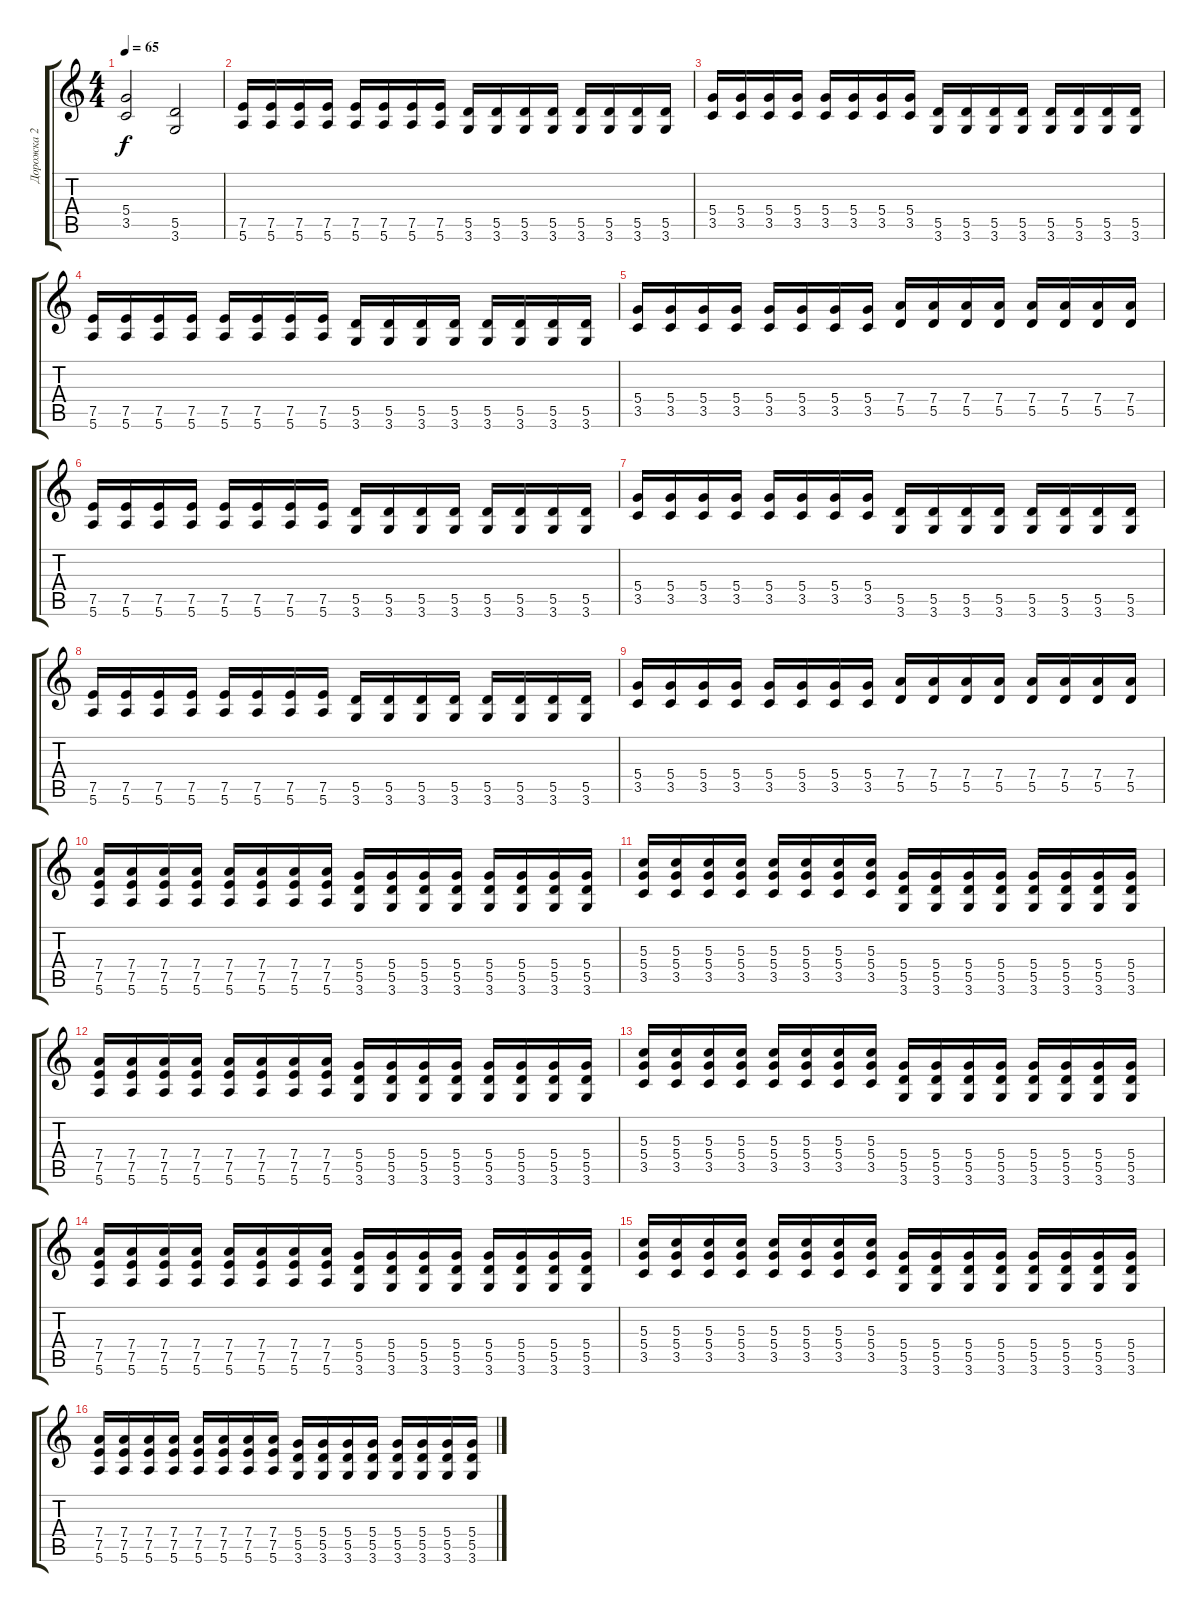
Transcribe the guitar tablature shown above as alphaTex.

\track ("Дорожка 2" "Дорожка 2") {instrument overdrivenguitar}
\staff {score tabs}
\tuning (E4 B3 G3 D3 A2 E2) {hide}
\ts (4 4)
\tempo 65
\clef g2
\ks c
(5.4 3.5).2{dy f} (5.5 3.6).2 |
(7.5 5.6).16 (7.5 5.6).16 (7.5 5.6).16 (7.5 5.6).16 (7.5 5.6).16 (7.5 5.6).16 (7.5 5.6).16 (7.5 5.6).16 (5.5 3.6).16 (5.5 3.6).16 (5.5 3.6).16 (5.5 3.6).16 (5.5 3.6).16 (5.5 3.6).16 (5.5 3.6).16 (5.5 3.6).16 |
(5.4 3.5).16 (5.4 3.5).16 (5.4 3.5).16 (5.4 3.5).16 (5.4 3.5).16 (5.4 3.5).16 (5.4 3.5).16 (5.4 3.5).16 (5.5 3.6).16 (5.5 3.6).16 (5.5 3.6).16 (5.5 3.6).16 (5.5 3.6).16 (5.5 3.6).16 (5.5 3.6).16 (5.5 3.6).16 |
(7.5 5.6).16 (7.5 5.6).16 (7.5 5.6).16 (7.5 5.6).16 (7.5 5.6).16 (7.5 5.6).16 (7.5 5.6).16 (7.5 5.6).16 (5.5 3.6).16 (5.5 3.6).16 (5.5 3.6).16 (5.5 3.6).16 (5.5 3.6).16 (5.5 3.6).16 (5.5 3.6).16 (5.5 3.6).16 |
(5.4 3.5).16 (5.4 3.5).16 (5.4 3.5).16 (5.4 3.5).16 (5.4 3.5).16 (5.4 3.5).16 (5.4 3.5).16 (5.4 3.5).16 (7.4 5.5).16 (7.4 5.5).16 (7.4 5.5).16 (7.4 5.5).16 (7.4 5.5).16 (7.4 5.5).16 (7.4 5.5).16 (7.4 5.5).16 |
(7.5 5.6).16 (7.5 5.6).16 (7.5 5.6).16 (7.5 5.6).16 (7.5 5.6).16 (7.5 5.6).16 (7.5 5.6).16 (7.5 5.6).16 (5.5 3.6).16 (5.5 3.6).16 (5.5 3.6).16 (5.5 3.6).16 (5.5 3.6).16 (5.5 3.6).16 (5.5 3.6).16 (5.5 3.6).16 |
(5.4 3.5).16 (5.4 3.5).16 (5.4 3.5).16 (5.4 3.5).16 (5.4 3.5).16 (5.4 3.5).16 (5.4 3.5).16 (5.4 3.5).16 (5.5 3.6).16 (5.5 3.6).16 (5.5 3.6).16 (5.5 3.6).16 (5.5 3.6).16 (5.5 3.6).16 (5.5 3.6).16 (5.5 3.6).16 |
(7.5 5.6).16 (7.5 5.6).16 (7.5 5.6).16 (7.5 5.6).16 (7.5 5.6).16 (7.5 5.6).16 (7.5 5.6).16 (7.5 5.6).16 (5.5 3.6).16 (5.5 3.6).16 (5.5 3.6).16 (5.5 3.6).16 (5.5 3.6).16 (5.5 3.6).16 (5.5 3.6).16 (5.5 3.6).16 |
(5.4 3.5).16 (5.4 3.5).16 (5.4 3.5).16 (5.4 3.5).16 (5.4 3.5).16 (5.4 3.5).16 (5.4 3.5).16 (5.4 3.5).16 (7.4 5.5).16 (7.4 5.5).16 (7.4 5.5).16 (7.4 5.5).16 (7.4 5.5).16 (7.4 5.5).16 (7.4 5.5).16 (7.4 5.5).16 |
(7.4 7.5 5.6).16 (7.4 7.5 5.6).16 (7.4 7.5 5.6).16 (7.4 7.5 5.6).16 (7.4 7.5 5.6).16 (7.4 7.5 5.6).16 (7.4 7.5 5.6).16 (7.4 7.5 5.6).16 (5.4 5.5 3.6).16 (5.4 5.5 3.6).16 (5.4 5.5 3.6).16 (5.4 5.5 3.6).16 (5.4 5.5 3.6).16 (5.4 5.5 3.6).16 (5.4 5.5 3.6).16 (5.4 5.5 3.6).16 |
(5.3 5.4 3.5).16 (5.3 5.4 3.5).16 (5.3 5.4 3.5).16 (5.3 5.4 3.5).16 (5.3 5.4 3.5).16 (5.3 5.4 3.5).16 (5.3 5.4 3.5).16 (5.3 5.4 3.5).16 (5.4 5.5 3.6).16 (5.4 5.5 3.6).16 (5.4 5.5 3.6).16 (5.4 5.5 3.6).16 (5.4 5.5 3.6).16 (5.4 5.5 3.6).16 (5.4 5.5 3.6).16 (5.4 5.5 3.6).16 |
(7.4 7.5 5.6).16 (7.4 7.5 5.6).16 (7.4 7.5 5.6).16 (7.4 7.5 5.6).16 (7.4 7.5 5.6).16 (7.4 7.5 5.6).16 (7.4 7.5 5.6).16 (7.4 7.5 5.6).16 (5.4 5.5 3.6).16 (5.4 5.5 3.6).16 (5.4 5.5 3.6).16 (5.4 5.5 3.6).16 (5.4 5.5 3.6).16 (5.4 5.5 3.6).16 (5.4 5.5 3.6).16 (5.4 5.5 3.6).16 |
(5.3 5.4 3.5).16 (5.3 5.4 3.5).16 (5.3 5.4 3.5).16 (5.3 5.4 3.5).16 (5.3 5.4 3.5).16 (5.3 5.4 3.5).16 (5.3 5.4 3.5).16 (5.3 5.4 3.5).16 (5.4 5.5 3.6).16 (5.4 5.5 3.6).16 (5.4 5.5 3.6).16 (5.4 5.5 3.6).16 (5.4 5.5 3.6).16 (5.4 5.5 3.6).16 (5.4 5.5 3.6).16 (5.4 5.5 3.6).16 |
(7.4 7.5 5.6).16 (7.4 7.5 5.6).16 (7.4 7.5 5.6).16 (7.4 7.5 5.6).16 (7.4 7.5 5.6).16 (7.4 7.5 5.6).16 (7.4 7.5 5.6).16 (7.4 7.5 5.6).16 (5.4 5.5 3.6).16 (5.4 5.5 3.6).16 (5.4 5.5 3.6).16 (5.4 5.5 3.6).16 (5.4 5.5 3.6).16 (5.4 5.5 3.6).16 (5.4 5.5 3.6).16 (5.4 5.5 3.6).16 |
(5.3 5.4 3.5).16 (5.3 5.4 3.5).16 (5.3 5.4 3.5).16 (5.3 5.4 3.5).16 (5.3 5.4 3.5).16 (5.3 5.4 3.5).16 (5.3 5.4 3.5).16 (5.3 5.4 3.5).16 (5.4 5.5 3.6).16 (5.4 5.5 3.6).16 (5.4 5.5 3.6).16 (5.4 5.5 3.6).16 (5.4 5.5 3.6).16 (5.4 5.5 3.6).16 (5.4 5.5 3.6).16 (5.4 5.5 3.6).16 |
(7.4 7.5 5.6).16 (7.4 7.5 5.6).16 (7.4 7.5 5.6).16 (7.4 7.5 5.6).16 (7.4 7.5 5.6).16 (7.4 7.5 5.6).16 (7.4 7.5 5.6).16 (7.4 7.5 5.6).16 (5.4 5.5 3.6).16 (5.4 5.5 3.6).16 (5.4 5.5 3.6).16 (5.4 5.5 3.6).16 (5.4 5.5 3.6).16 (5.4 5.5 3.6).16 (5.4 5.5 3.6).16 (5.4 5.5 3.6).16
